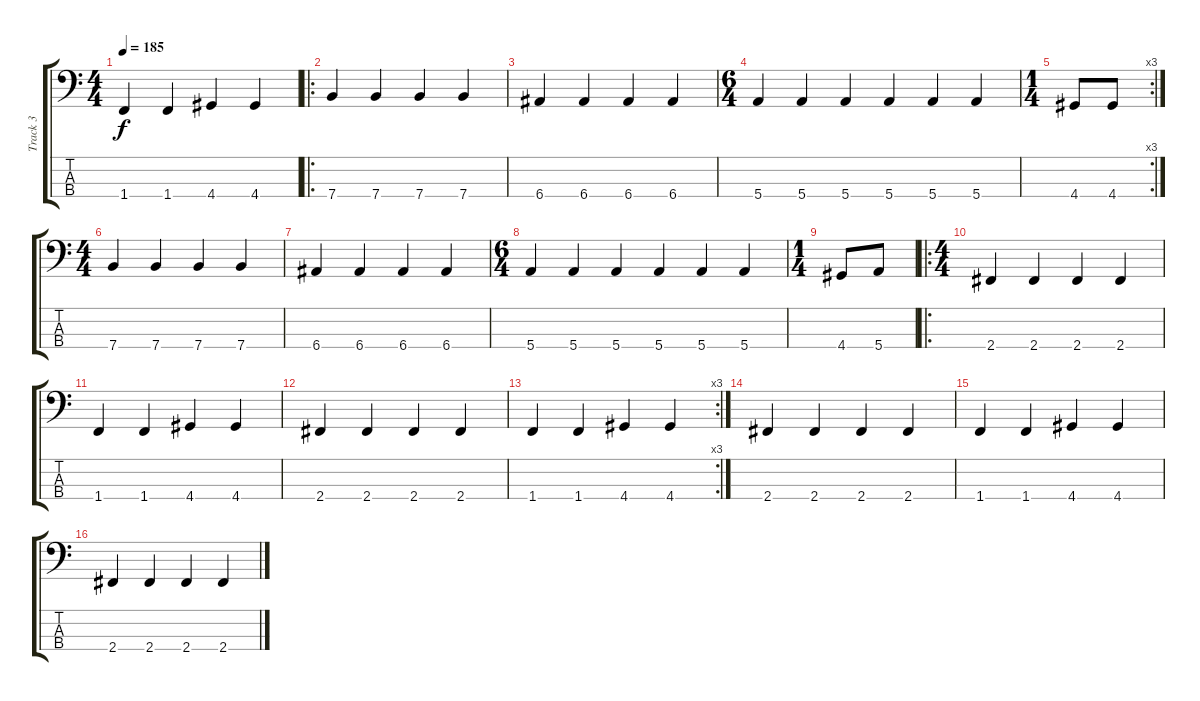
\track ("Track 3" "Track 3") {instrument electricbasspick}
\staff {score tabs}
\tuning (G2 D2 A1 E1) {hide}
\ts (4 4)
\tempo 185
\clef f4
\ks c
1.4.4{dy f} 1.4.4 4.4.4 4.4.4 |
\ro
7.4.4 7.4.4 7.4.4 7.4.4 |
6.4.4 6.4.4 6.4.4 6.4.4 |
\ts (6 4)
5.4.4 5.4.4 5.4.4 5.4.4 5.4.4 5.4.4 |
\rc 3
\ts (1 4)
4.4.8 4.4.8 |
\ts (4 4)
7.4.4 7.4.4 7.4.4 7.4.4 |
6.4.4 6.4.4 6.4.4 6.4.4 |
\ts (6 4)
5.4.4 5.4.4 5.4.4 5.4.4 5.4.4 5.4.4 |
\ts (1 4)
4.4.8 5.4.8 |
\ro
\ts (4 4)
2.4.4 2.4.4 2.4.4 2.4.4 |
1.4.4 1.4.4 4.4.4 4.4.4 |
2.4.4 2.4.4 2.4.4 2.4.4 |
\rc 3
1.4.4 1.4.4 4.4.4 4.4.4 |
2.4.4 2.4.4 2.4.4 2.4.4 |
1.4.4 1.4.4 4.4.4 4.4.4 |
2.4.4 2.4.4 2.4.4 2.4.4
